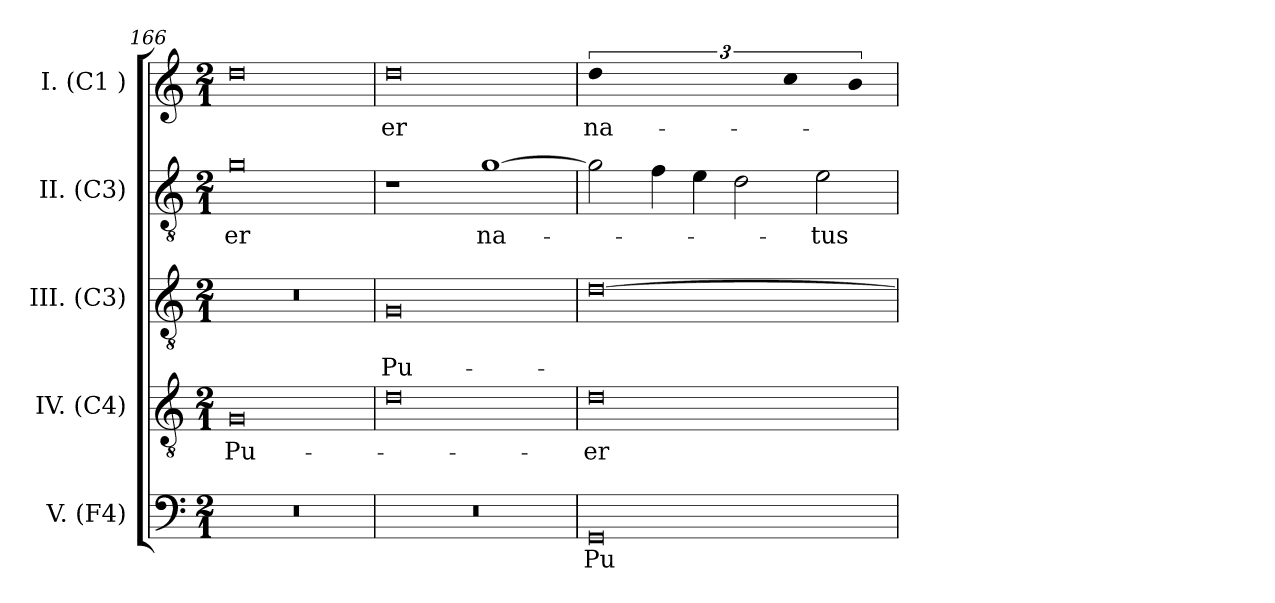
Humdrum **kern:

**kern	**text	**kern	**text	**kern	**text	**text	**kern	**text	**kern	**text
*part5	*part5	*part4	*part4	*part3	*part3	*part3	*part2	*part2	*part1	*part1
*staff5	*staff5	*staff4	*staff4	*staff3	*staff3	*staff3	*staff2	*staff2	*staff1	*staff1
*I"V. (F4)	*	*I"IV. (C4)	*	*I"III. (C3)	*	*	*I"II. (C3)	*	*I"I. (C1 )	*
*I'V.	*	*I'IV.	*	*I'III.	*	*	*I'II.	*	*I'I.	*
*clefF4	*	*clefGv2	*	*clefGv2	*	*	*clefGv2	*	*clefG2	*
*k[]	*	*k[]	*	*	*	*	*k[]	*	*k[]	*
*C:	*	*C:	*	*	*	*	*C:	*	*C:	*
*M2/1	*	*M2/1	*	*M2/1	*	*	*M2/1	*	*M2/1	*
=166	=166	=166	=166	=166	=166	=166	=166	=166	=166	=166
!	!	!	!LO:LY:b:cj	!	!	!	!	!LO:LY:b:rj	!	!
0r	.	0G	Pu-	0r	.	.	0g	-er	0dd	.
=167	=167	=167	=167	=167	=167	=167	=167	=167	=167	=167
!	!	!	!	!	!	!LO:LY:b:cj	!	!	!	!LO:LY:b:rj
0r	.	0d	.	0G	.	Pu-	1r	.	0dd	-er
!	!	!	!	!	!	!	!	!LO:LY:b:cj	!	!
.	.	.	.	.	.	.	[>1g	na-	.	.
=168	=168	=168	=168	=168	=168	=168	=168	=168	=168	=168
!	!LO:LY:b:cj	!	!LO:LY:b:rj	!	!	!	!	!	!LO:N:vis=1	!LO:LY:b:cj
0GG	Pu-	0d	-er	[>0d	.	.	2g\]	.	3%4dd	na-
.	.	.	.	.	.	.	4f\	.	.	.
.	.	.	.	.	.	.	4e\	.	.	.
.	.	.	.	.	.	.	2d\	.	.	.
!	!	!	!	!	!	!	!	!	!LO:N:vis=4	!
.	.	.	.	.	.	.	.	.	3cc\	.
!	!	!	!	!	!	!	!	!LO:LY:b:cj	!	!
.	.	.	.	.	.	.	2e\	-tus	.	.
!	!	!	!	!	!	!	!	!	!LO:N:vis=4	!
.	.	.	.	.	.	.	.	.	3b\	.
=	=	=	=	=	=	=	=	=	=	=
*-	*-	*-	*-	*-	*-	*-	*-	*-	*-	*-
